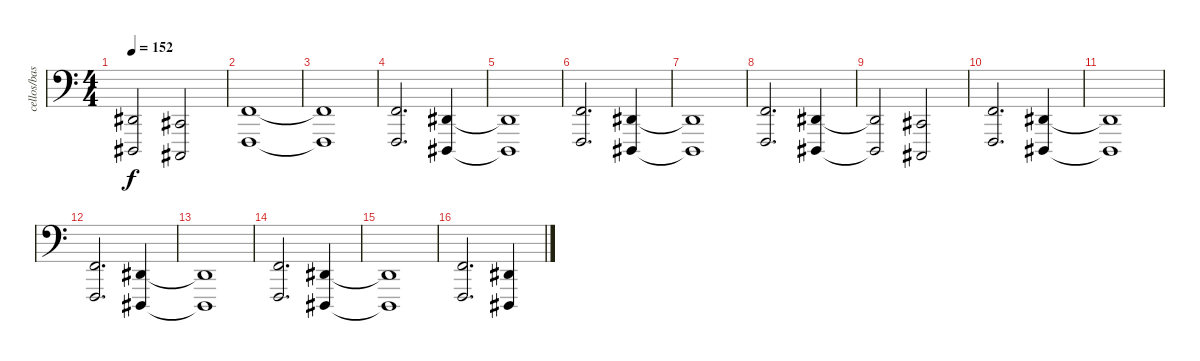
\track ("cellos/basses" "cellos/bas") {instrument stringensemble1}
\staff {score}
\tuning (G2 D2 A1 E1 B0) {hide}
\ts (4 4)
\tempo 152
\clef f4
\ks c
(1.2{t} 4.5{t}).2{dy f} (4.3 2.5).2 |
(3.2 1.4).1 |
(3.2{t} 1.4{t}).1 |
(3.2 1.4).2{d} (1.2 4.5).4 |
(1.2{t} 4.5{t}).1 |
(3.2 1.4).2{d} (1.2 4.5).4 |
(1.2{t} 4.5{t}).1 |
(3.2 1.4).2{d} (1.2 4.5).4 |
(1.2{t} 4.5{t}).2 (4.3 2.5).2 |
(3.2 1.4).2{d} (1.2 4.5).4 |
(1.2{t} 4.5{t}).1 |
(3.2 1.4).2{d} (1.2 4.5).4 |
(1.2{t} 4.5{t}).1 |
(3.2 1.4).2{d} (1.2 4.5).4 |
(1.2{t} 4.5{t}).1 |
(3.2 1.4).2{d} (1.2 4.5).4
